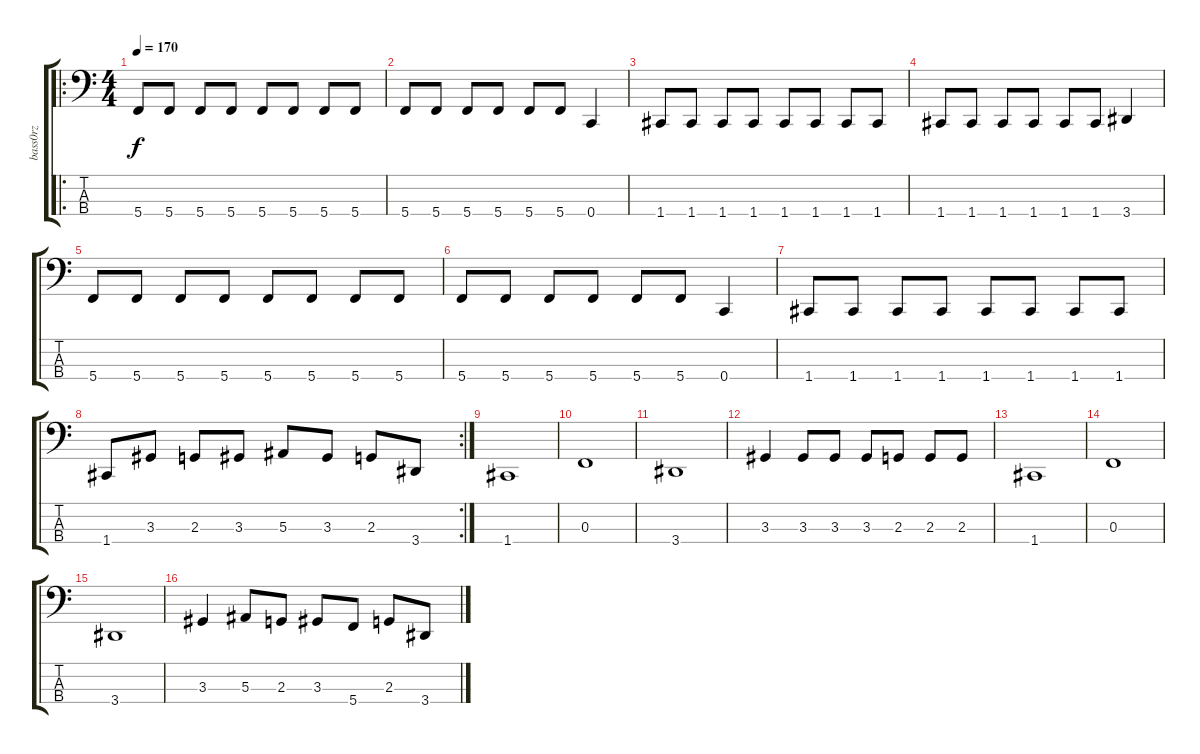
\track ("bass0rz" "bass0rz") {instrument electricbasspick}
\staff {score tabs}
\tuning (Eb2 Bb1 F1 C1) {hide}
\ro
\ts (4 4)
\tempo 170
\clef f4
\ks c
5.4.8{dy f} 5.4.8 5.4.8 5.4.8 5.4.8 5.4.8 5.4.8 5.4.8 |
5.4.8 5.4.8 5.4.8 5.4.8 5.4.8 5.4.8 0.4.4 |
1.4.8 1.4.8 1.4.8 1.4.8 1.4.8 1.4.8 1.4.8 1.4.8 |
1.4.8 1.4.8 1.4.8 1.4.8 1.4.8 1.4.8 3.4.4 |
5.4.8 5.4.8 5.4.8 5.4.8 5.4.8 5.4.8 5.4.8 5.4.8 |
5.4.8 5.4.8 5.4.8 5.4.8 5.4.8 5.4.8 0.4.4 |
1.4.8 1.4.8 1.4.8 1.4.8 1.4.8 1.4.8 1.4.8 1.4.8 |
\rc 2
1.4.8 3.3.8 2.3.8 3.3.8 5.3.8 3.3.8 2.3.8 3.4.8 |
1.4.1 |
0.3.1 |
3.4.1 |
3.3.4 3.3.8 3.3.8 3.3.8 2.3.8 2.3.8 2.3.8 |
1.4.1 |
0.3.1 |
3.4.1 |
3.3.4 5.3.8 2.3.8 3.3.8 5.4.8 2.3.8 3.4.8
